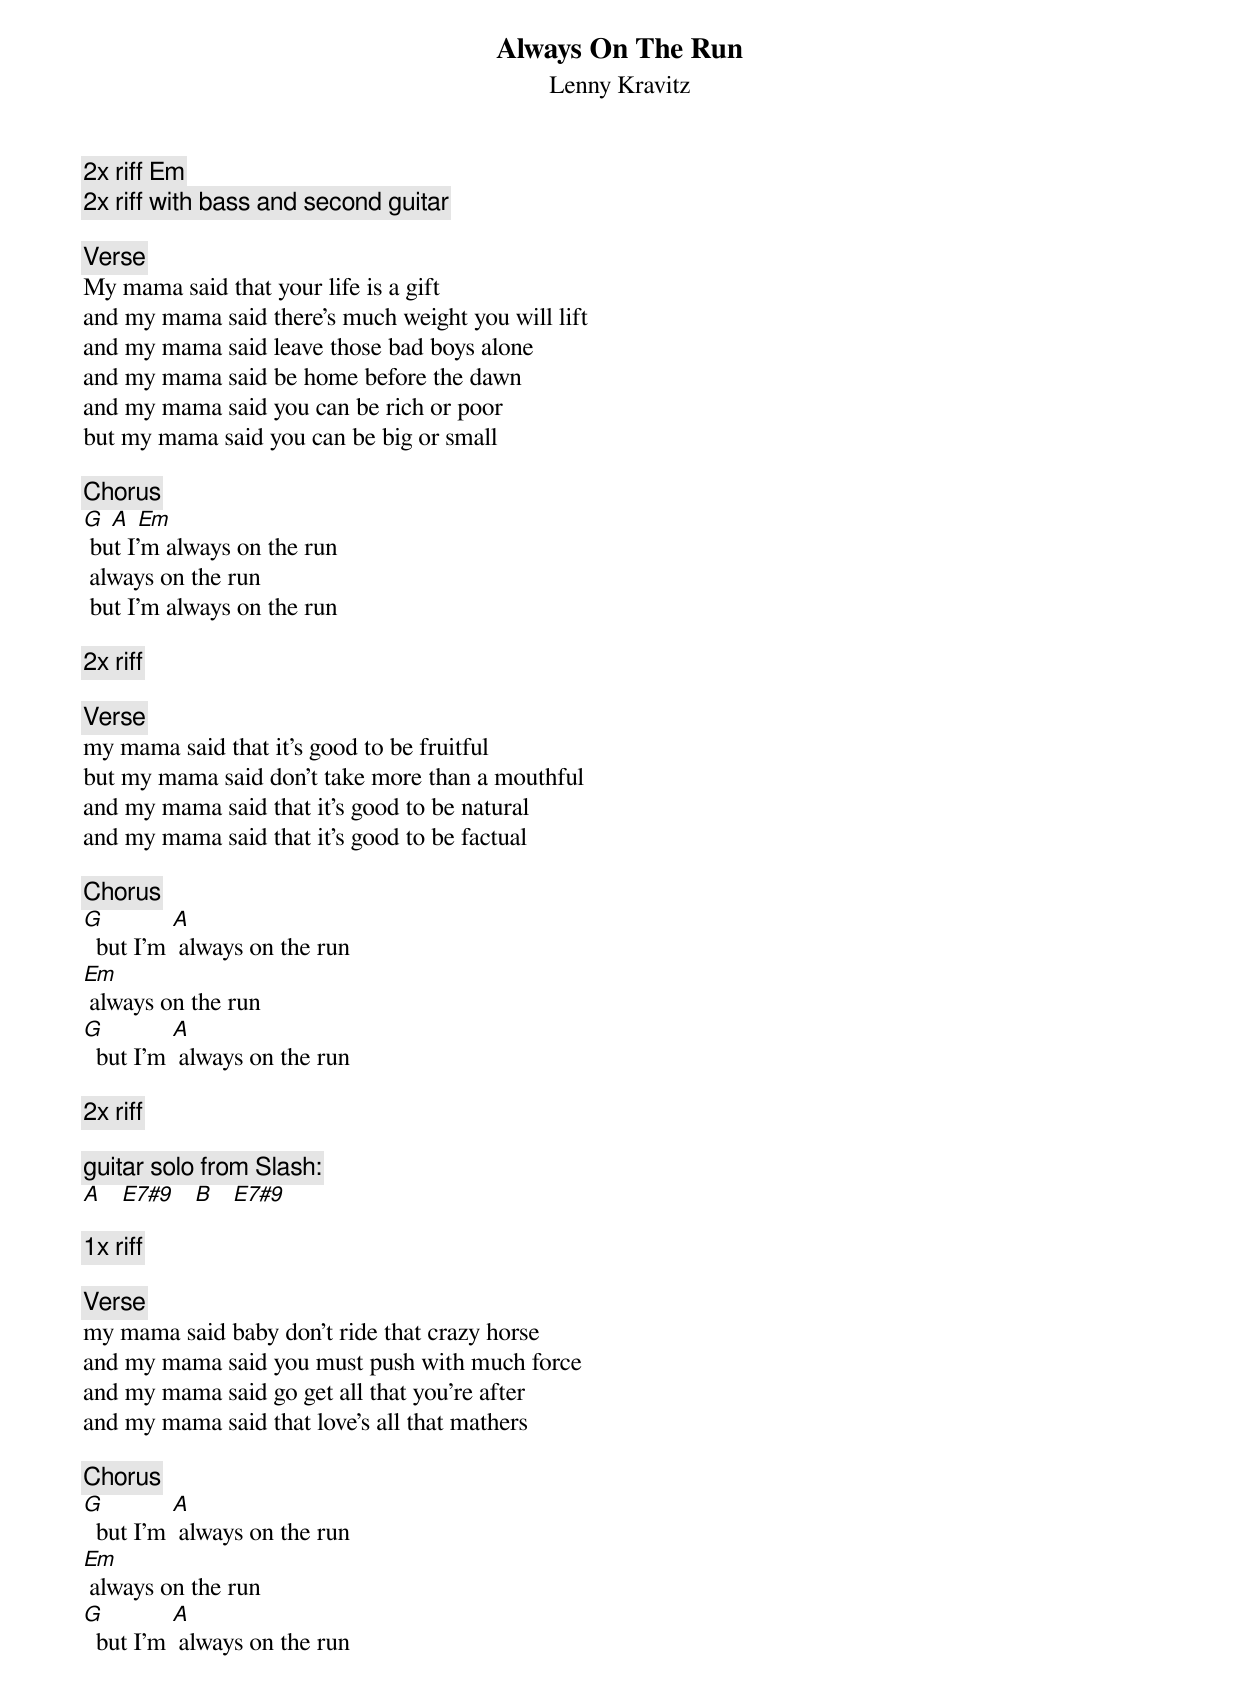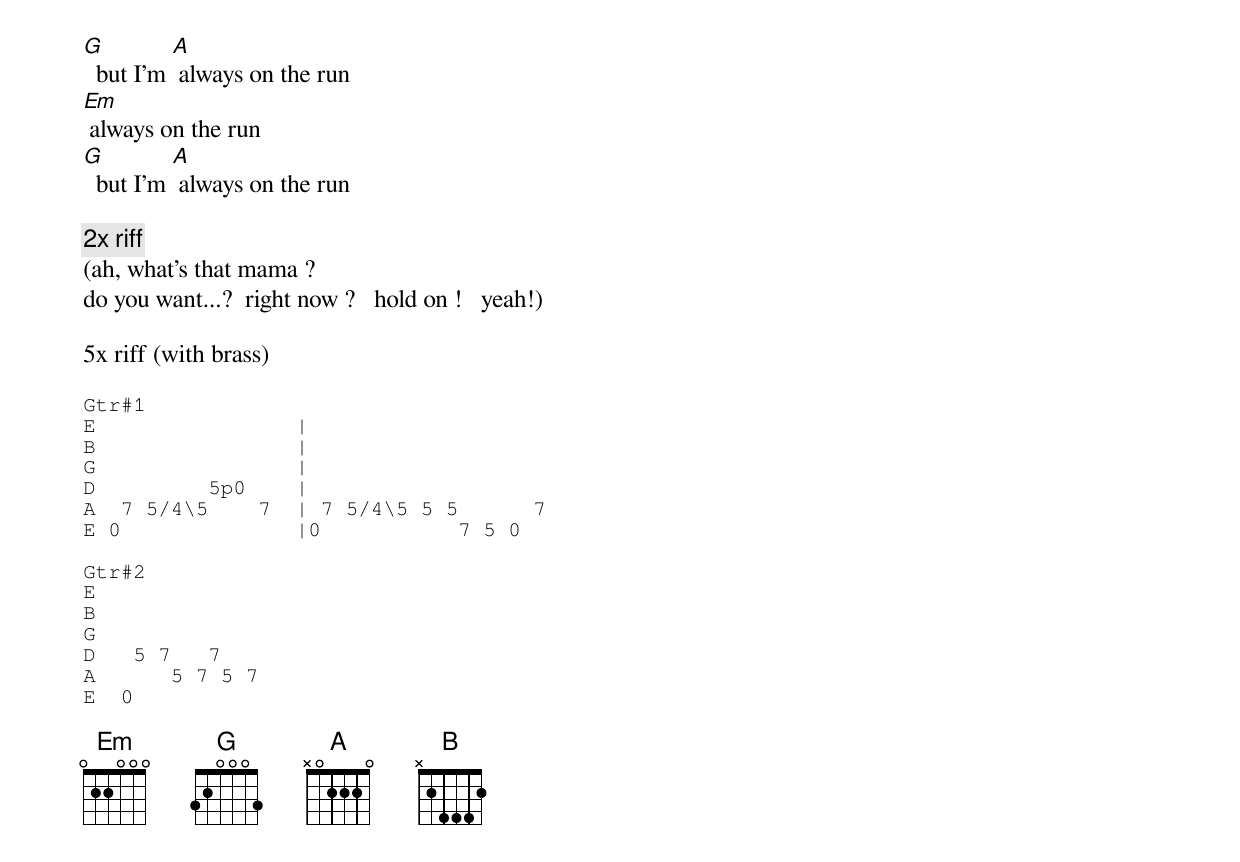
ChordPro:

{t:Always On The Run}
{st:Lenny Kravitz}

{c: 2x riff [Em]}
{c: 2x riff with bass and second guitar}

{c: Verse}
My mama said that your life is a gift
and my mama said there's much weight you will lift
and my mama said leave those bad boys alone
and my mama said be home before the dawn
and my mama said you can be rich or poor
but my mama said you can be big or small

{c: Chorus}
[G] [A] [Em]
 but I'm always on the run
 always on the run
 but I'm always on the run

{c: 2x riff}

{c: Verse}
my mama said that it's good to be fruitful
but my mama said don't take more than a mouthful
and my mama said that it's good to be natural
and my mama said that it's good to be factual

{c: Chorus}
[G]  but I'm [A] always on the run
[Em] always on the run
[G]  but I'm [A] always on the run

{c: 2x riff}

{c: guitar solo from Slash:}
[A]   [E7#9]   [B]   [E7#9]

{c: 1x riff}

{c: Verse}
my mama said baby don't ride that crazy horse
and my mama said you must push with much force
and my mama said go get all that you're after
and my mama said that love's all that mathers

{c: Chorus}
[G]  but I'm [A] always on the run
[Em] always on the run
[G]  but I'm [A] always on the run
[G]  but I'm [A] always on the run
[Em] always on the run
[G]  but I'm [A] always on the run

{c: 2x riff}
(ah, what's that mama ?
do you want...?  right now ?   hold on !   yeah!)

5x riff (with brass)

{sot}
Gtr#1
E                |
B                |
G                |
D         5p0    |
A  7 5/4\5    7  | 7 5/4\5 5 5      7
E 0              |0           7 5 0

Gtr#2
E
B
G
D   5 7   7
A      5 7 5 7
E  0

{eot}
